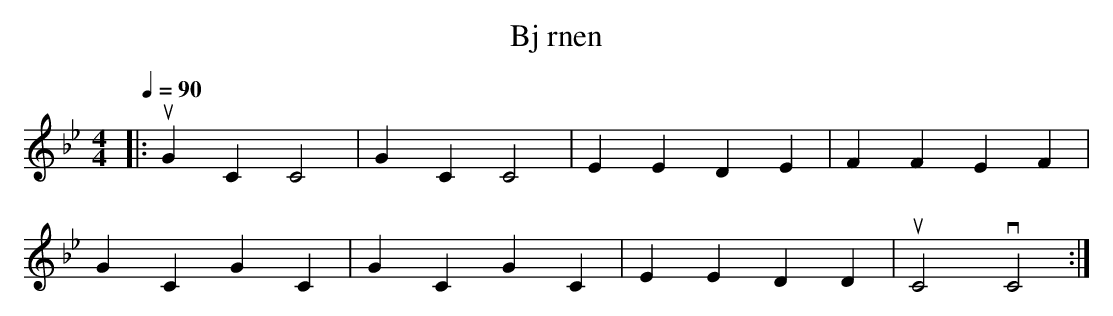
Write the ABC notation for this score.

X:1
T: Bj rnen
M: 4/4
L: 1/4
Q: 90
K: Bb
[|: uGC C2 | GC C2 | EE DE | FF EF |
GC GC | GC GC | EE DD | uC2 vC2 :|]
